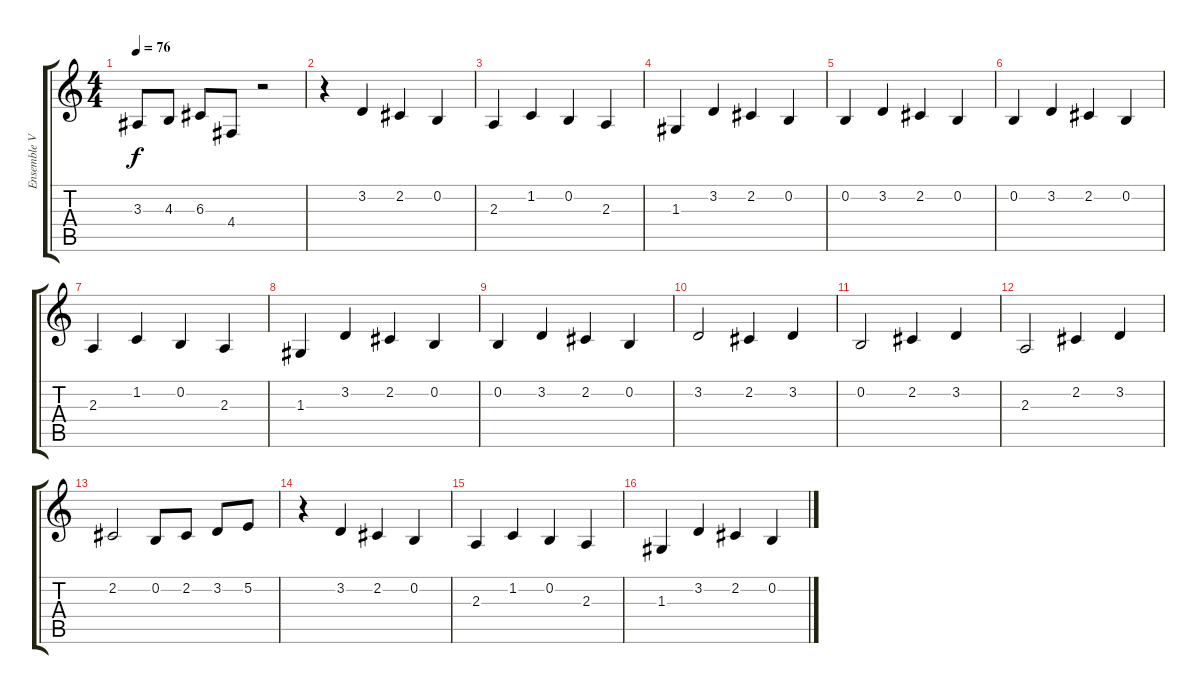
\track ("Ensemble Violons" "Ensemble V") {instrument stringensemble2}
\staff {score tabs}
\tuning (E4 B3 G3 D3 A2 E2) {hide}
\ts (4 4)
\tempo 76
\clef g2
\ks c
3.3.8{dy f} 4.3.8 6.3.8 4.4.8 r.2 |
r.4 3.2.4 2.2.4 0.2.4 |
2.3.4 1.2.4 0.2.4 2.3.4 |
1.3.4 3.2.4 2.2.4 0.2.4 |
0.2.4 3.2.4 2.2.4 0.2.4 |
0.2.4 3.2.4 2.2.4 0.2.4 |
2.3.4 1.2.4 0.2.4 2.3.4 |
1.3.4 3.2.4 2.2.4 0.2.4 |
0.2.4 3.2.4 2.2.4 0.2.4 |
3.2.2 2.2.4 3.2.4 |
0.2.2 2.2.4 3.2.4 |
2.3.2 2.2.4 3.2.4 |
2.2.2 0.2.8 2.2.8 3.2.8 5.2.8 |
r.4 3.2.4 2.2.4 0.2.4 |
2.3.4 1.2.4 0.2.4 2.3.4 |
1.3.4 3.2.4 2.2.4 0.2.4
